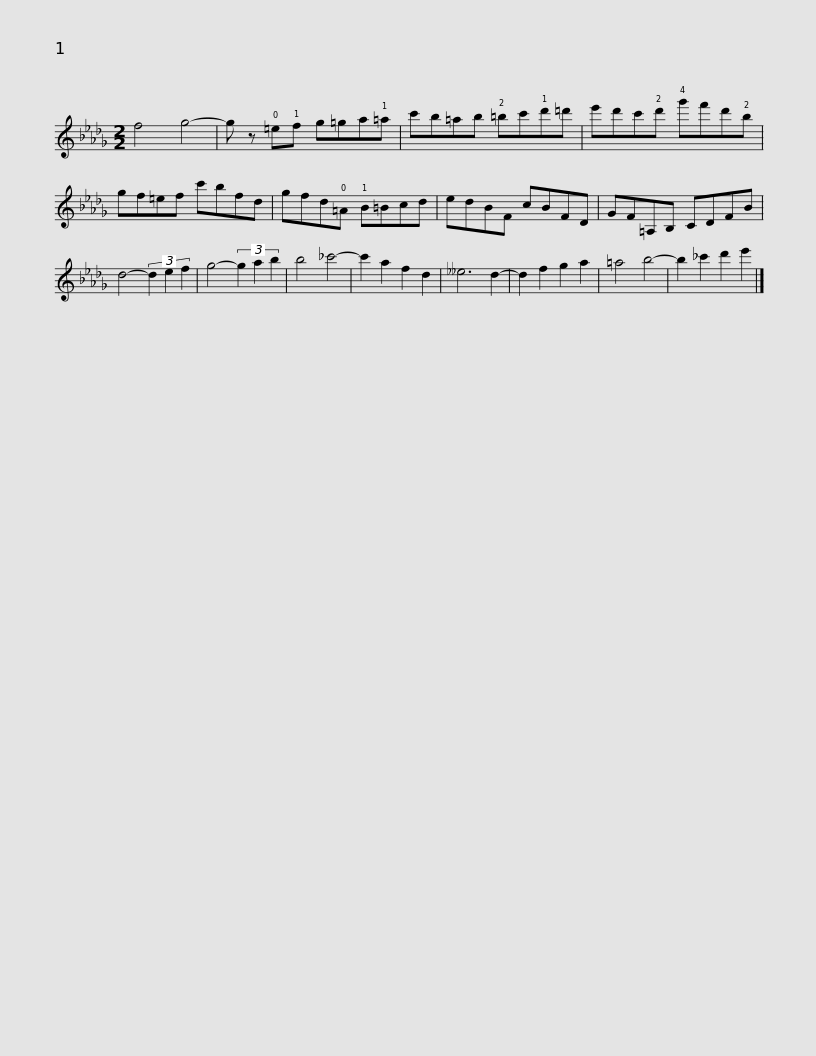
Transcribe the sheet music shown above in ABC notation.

X:1
L:1/8
M:2/2
I:linebreak $
K:Db
V:1 treble
V:1
 f4 g4- | g z !0!=e!1!f g=ga!1!=a | c'b=ab !2!=bc'!1!d'=d' | e'd'c'!2!d' !4!g'f'd'!2!b |$ gf=ef c'bfd | %5
 gfd!0!=A !1!B=Bcd | edBF cBFD | GF=A,B, CDFB | d4- (3d2 e2 f2 | g4- (3g2 a2 b2 |$ %10
 b4 _c'4- | c'2 a2 f2 d2 | __e6 d2- | d2 f2 g2 a2 | =a4 b4- | %15
 b2 _c'2 d'2 e'2 |] %16
